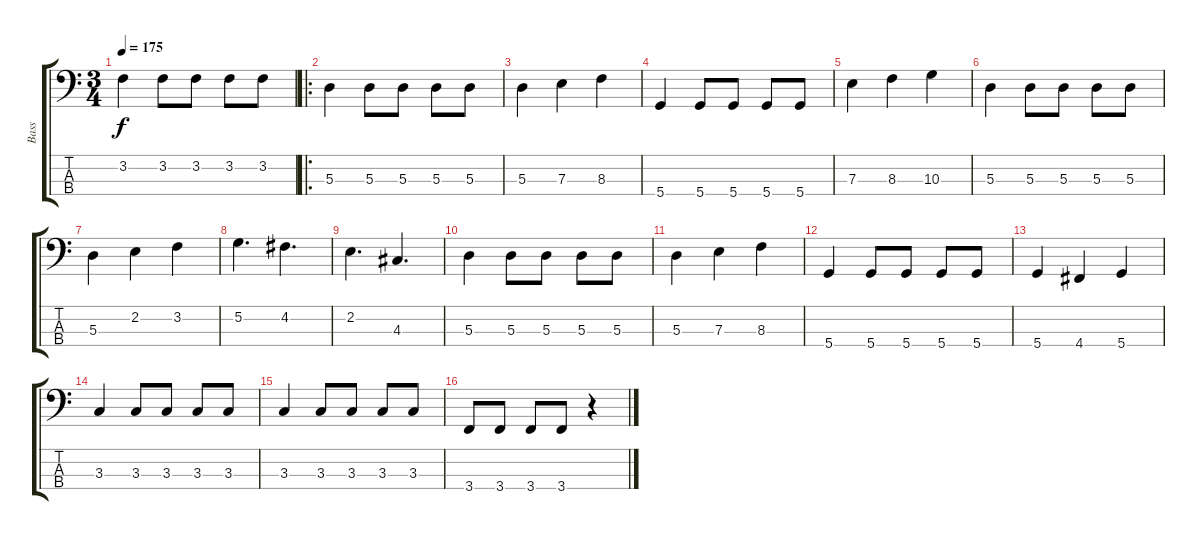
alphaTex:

\track ("Bass" "Bass") {instrument electricbassfinger}
\staff {score tabs}
\tuning (G2 D2 A1 D1) {hide}
\ts (3 4)
\tempo 175
\clef f4
\ks c
3.2.4{dy f} 3.2.8 3.2.8 3.2.8 3.2.8 |
\ro
5.3.4 5.3.8 5.3.8 5.3.8 5.3.8 |
5.3.4 7.3.4 8.3.4 |
5.4.4 5.4.8 5.4.8 5.4.8 5.4.8 |
7.3.4 8.3.4 10.3.4 |
5.3.4 5.3.8 5.3.8 5.3.8 5.3.8 |
5.3.4 2.2.4 3.2.4 |
5.2.4{d} 4.2.4{d} |
2.2.4{d} 4.3.4{d} |
5.3.4 5.3.8 5.3.8 5.3.8 5.3.8 |
5.3.4 7.3.4 8.3.4 |
5.4.4 5.4.8 5.4.8 5.4.8 5.4.8 |
5.4.4 4.4.4 5.4.4 |
3.3.4 3.3.8 3.3.8 3.3.8 3.3.8 |
3.3.4 3.3.8 3.3.8 3.3.8 3.3.8 |
3.4.8 3.4.8 3.4.8 3.4.8 r.4
